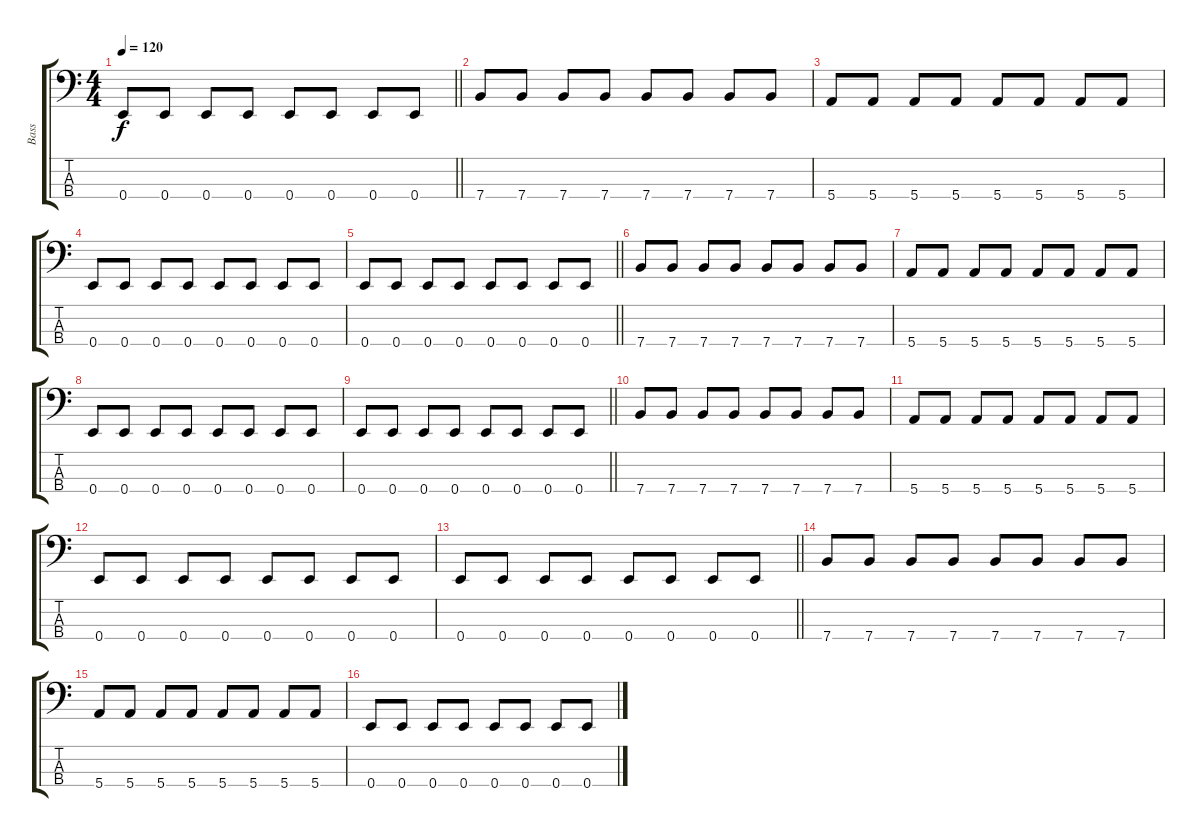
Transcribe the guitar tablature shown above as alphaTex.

\track ("Bass" "Bass") {instrument electricbassfinger}
\staff {score tabs}
\tuning (G2 D2 A1 E1) {hide}
\ts (4 4)
\tempo 120
\clef f4
\barLineRight lightlight
\ks c
0.4.8{dy f} 0.4.8 0.4.8 0.4.8 0.4.8 0.4.8 0.4.8 0.4.8 |
7.4.8 7.4.8 7.4.8 7.4.8 7.4.8 7.4.8 7.4.8 7.4.8 |
5.4.8 5.4.8 5.4.8 5.4.8 5.4.8 5.4.8 5.4.8 5.4.8 |
0.4.8 0.4.8 0.4.8 0.4.8 0.4.8 0.4.8 0.4.8 0.4.8 |
\barLineRight lightlight
0.4.8 0.4.8 0.4.8 0.4.8 0.4.8 0.4.8 0.4.8 0.4.8 |
7.4.8 7.4.8 7.4.8 7.4.8 7.4.8 7.4.8 7.4.8 7.4.8 |
5.4.8 5.4.8 5.4.8 5.4.8 5.4.8 5.4.8 5.4.8 5.4.8 |
0.4.8 0.4.8 0.4.8 0.4.8 0.4.8 0.4.8 0.4.8 0.4.8 |
\barLineRight lightlight
0.4.8 0.4.8 0.4.8 0.4.8 0.4.8 0.4.8 0.4.8 0.4.8 |
7.4.8 7.4.8 7.4.8 7.4.8 7.4.8 7.4.8 7.4.8 7.4.8 |
5.4.8 5.4.8 5.4.8 5.4.8 5.4.8 5.4.8 5.4.8 5.4.8 |
0.4.8 0.4.8 0.4.8 0.4.8 0.4.8 0.4.8 0.4.8 0.4.8 |
\barLineRight lightlight
0.4.8 0.4.8 0.4.8 0.4.8 0.4.8 0.4.8 0.4.8 0.4.8 |
7.4.8 7.4.8 7.4.8 7.4.8 7.4.8 7.4.8 7.4.8 7.4.8 |
5.4.8 5.4.8 5.4.8 5.4.8 5.4.8 5.4.8 5.4.8 5.4.8 |
0.4.8 0.4.8 0.4.8 0.4.8 0.4.8 0.4.8 0.4.8 0.4.8
